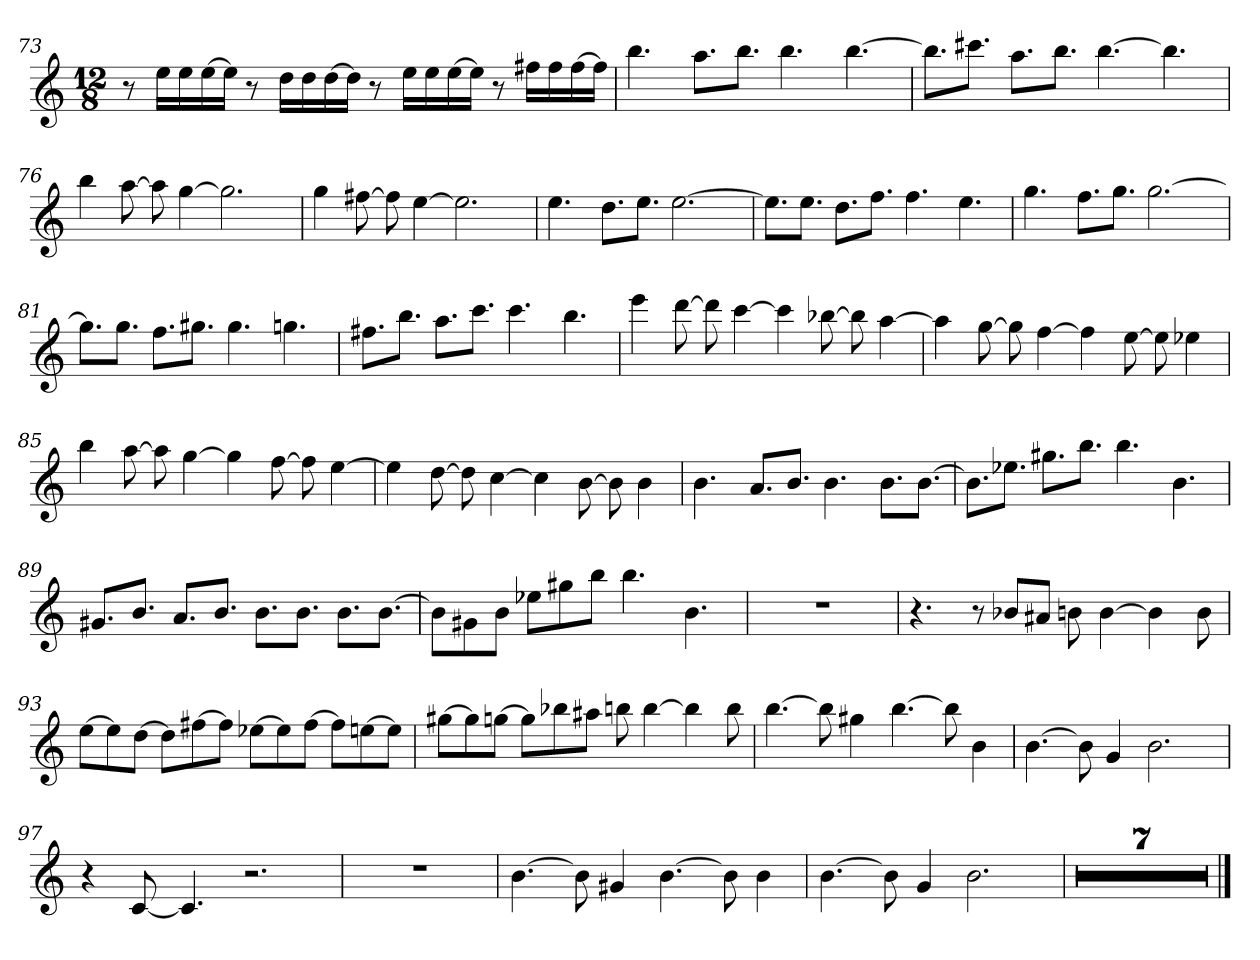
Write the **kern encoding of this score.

**kern
*part1
*staff1
*clefG2
*k[]
*C:
*M12/8
=73
8r
16ee\LL
16ee\
[16ee\
16ee\JJ]
8r
16dd\LL
16dd\
[16dd\
16dd\JJ]
8r
16ee\LL
16ee\
[16ee\
16ee\JJ]
8r
16ff#X\LL
16ff#\
[16ff#\
16ff#\JJ]
=74
4.bb
8.aa\L
8.bb\J
4.bb
[4.bb
=75
8.bb\L]
8.ccc#X\J
8.aa\L
8.bb\J
[4.bb
4.bb]
=76
4bb
[8aa
8aa]
[4gg
2.gg]
=77
4gg
[8ff#X
8ff#]
[4ee
2.ee]
=78
4.ee
8.dd\L
8.ee\J
[2.ee
=79
8.ee\L]
8.ee\J
8.dd\L
8.ff\J
4.ff
4.ee
=80
4.gg
8.ff\L
8.gg\J
[2.gg
=81
8.gg\L]
8.gg\J
8.ff\L
8.gg#X\J
4.gg#
4.ggn
=82
8.ff#X\L
8.bb\J
8.aa\L
8.ccc\J
4.ccc
4.bb
=83
4eee
[8ddd
8ddd]
[4ccc
4ccc]
[8bb-X
8bb-]
[4aa
=84
4aa]
[8gg
8gg]
[4ff
4ff]
[8ee
8ee]
4ee-X
=85
4bb
[8aa
8aa]
[4gg
4gg]
[8ff
8ff]
[4ee
=86
4ee]
[8dd
8dd]
[4cc
4cc]
[8b
8b]
4b
=87
4.b
8.a/L
8.b/J
4.b
8.b\L
[8.b\J
=88
8.b\L]
8.ee-X\J
8.gg#X\L
8.bb\J
4.bb
4.b
=89
8.g#X/L
8.b/J
8.a/L
8.b/J
8.b\L
8.b\J
8.b\L
[8.b\J
=90
8b\L]
8g#X\
8b\J
8ee-X\L
8gg#X\
8bb\J
4.bb
4.b
=91
1.r
=92
4.r
8r
8b-X/L
8a#X/J
8bn
[4b
4b]
8b
=93
[8ee\L
8ee\]
[8dd\J
8dd\L]
[8ff#X\
8ff#\J]
[8ee-X\L
8ee-\]
[8ff#\J
8ff#\L]
[8een\
8ee\J]
=94
[8gg#X\L
8gg#\]
[8ggn\J
8gg\L]
8bb-X\
8aa#X\J
8bbn
[4bb
4bb]
8bb
=95
[4.bb
8bb]
4gg#X
[4.bb
8bb]
4b
=96
[4.b
8b]
4g
2.b
=97
4r
[8c
4.c]
2.r
=98
1.r
=99
[4.b
8b]
4g#X
[4.b
8b]
4b
=100
[4.b
8b]
4g
2.b
=101
1.r
=102
1.r
=103
1.r
=104
1.r
=105
1.r
=106
1.r
=107
1.r
==
*-
